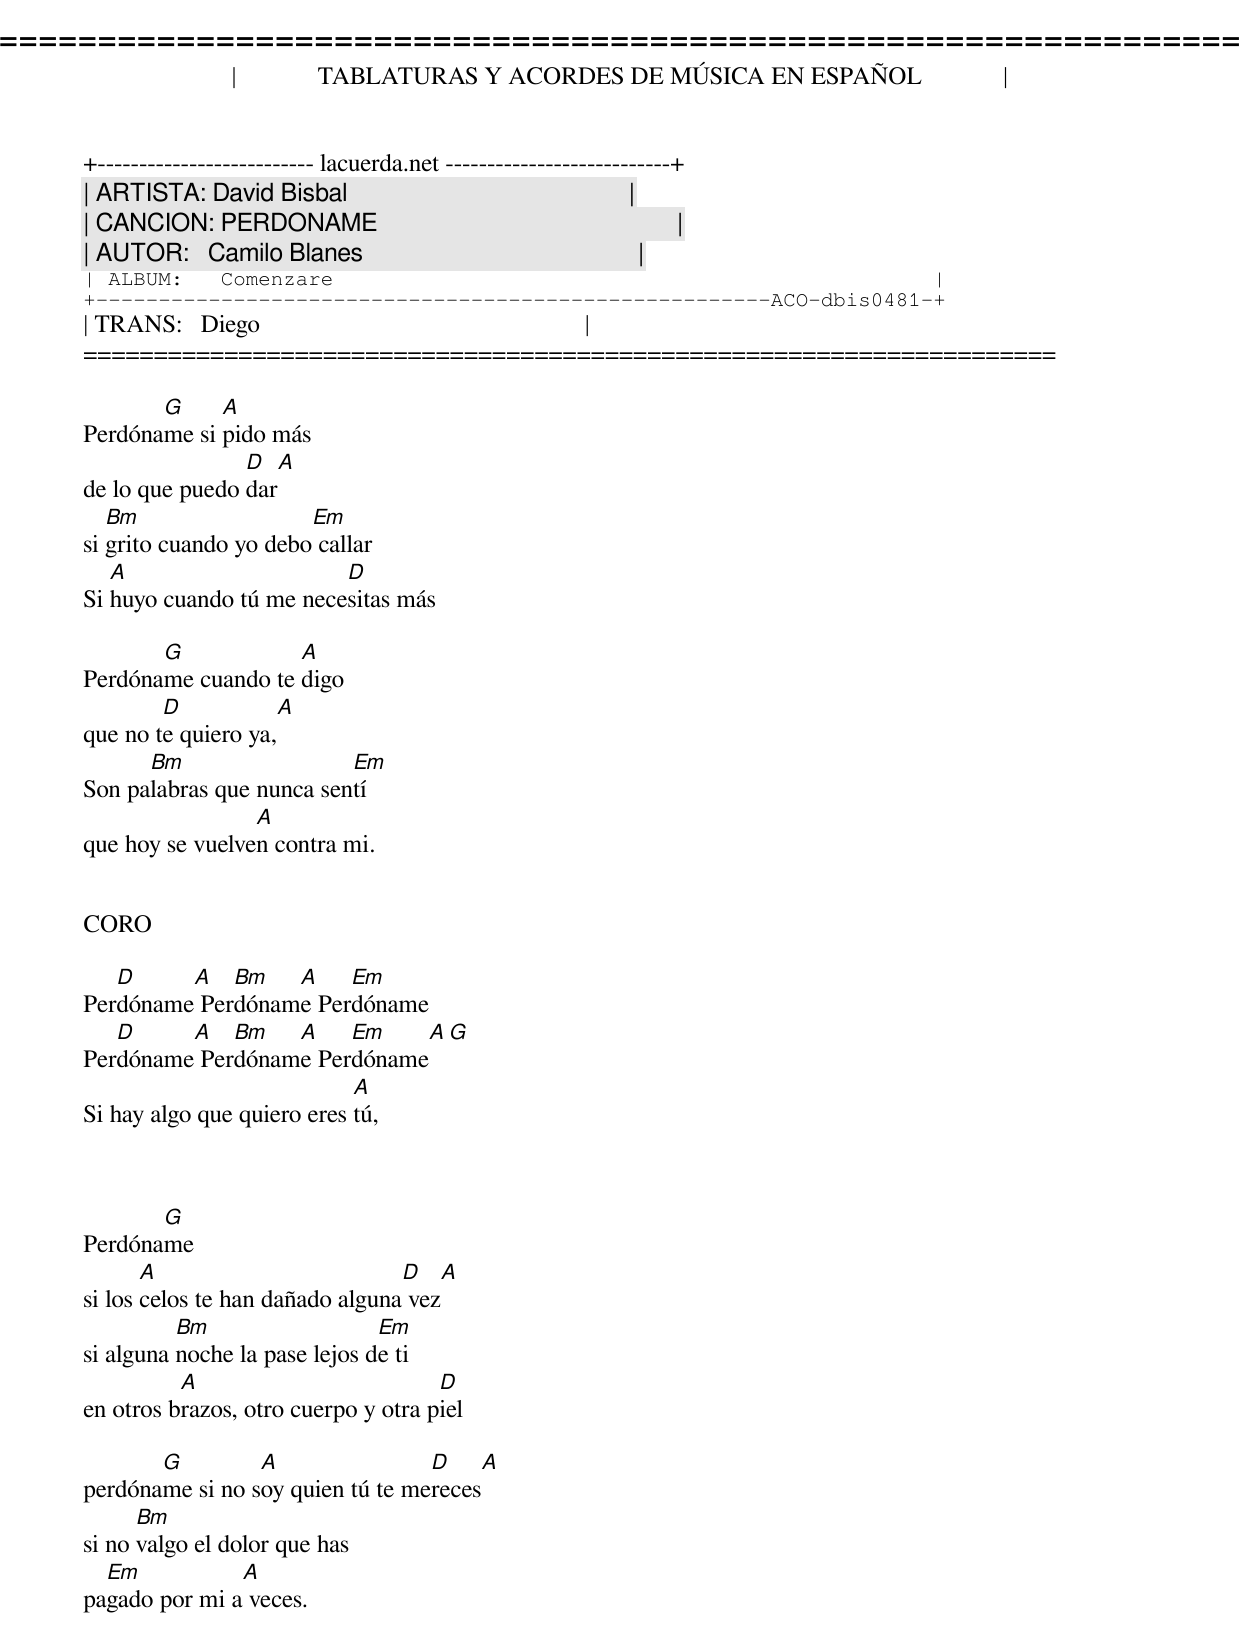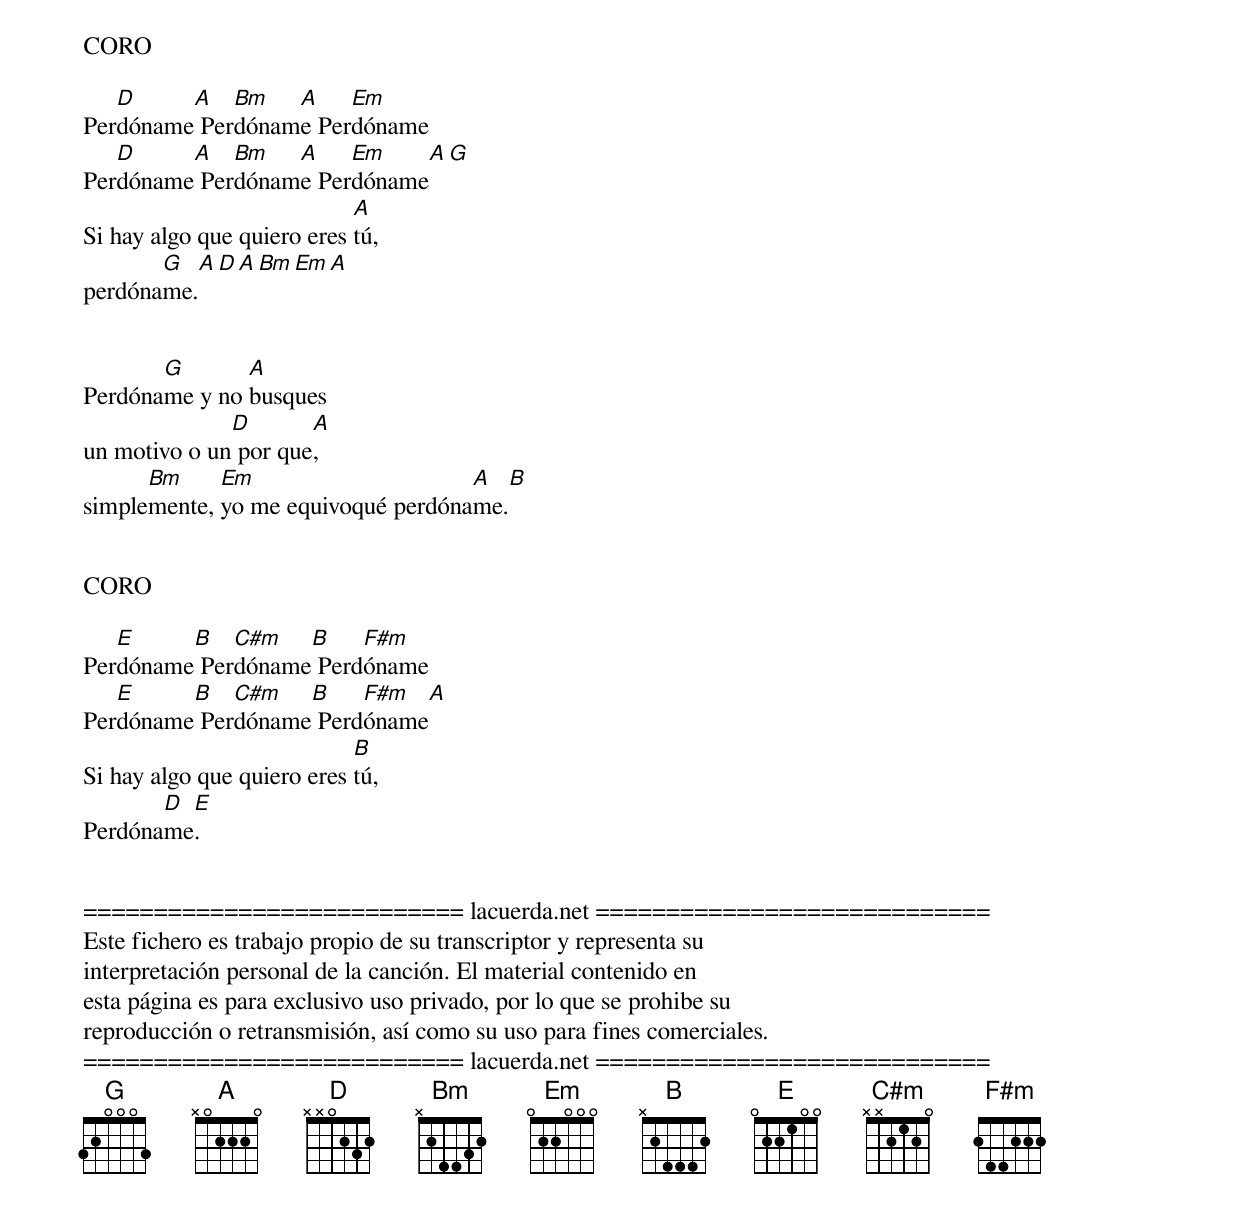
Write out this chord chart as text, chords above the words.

=====================================================================
|             TABLATURAS Y ACORDES DE MÚSICA EN ESPAÑOL             |
+-------------------------- lacuerda.net ---------------------------+
| ARTISTA: David Bisbal                                             |
| CANCION: PERDONAME                                                |
| AUTOR:   Camilo Blanes                                            |
| ALBUM:   Comenzare                                                |
+------------------------------------------------------ACO-dbis0481-+
| TRANS:   Diego                                                    |
=====================================================================

       G     A
Perdóname si pido más
                D      A
de lo que puedo dar
   Bm                  Em
si grito cuando yo debo callar
   A                     D
Si huyo cuando tú me necesitas más

       G            A
Perdóname cuando te digo
        D           A
que no te quiero ya,
      Bm                  Em
Son palabras que nunca sentí
                 A
que hoy se vuelven contra mi.


CORO

   D     A   Bm   A    Em
Perdóname Perdóname Perdóname
   D     A   Bm   A    Em    A  G
Perdóname Perdóname Perdóname
                            A
Si hay algo que quiero eres tú,



       G
Perdóname
       A                         D     A
si los celos te han dañado alguna vez
          Bm                   Em
si alguna noche la pase lejos de ti
          A                          D
en otros brazos, otro cuerpo y otra piel

       G         A                D    A
perdóname si no soy quien tú te mereces
      Bm
si no valgo el dolor que has
  Em           A
pagado por mi a veces.


CORO

   D     A   Bm   A    Em
Perdóname Perdóname Perdóname
   D     A   Bm   A    Em    A  G
Perdóname Perdóname Perdóname
                            A
Si hay algo que quiero eres tú,
       G  A  D  A  Bm  Em  A
perdóname.


       G       A
Perdóname y no busques
              D       A
un motivo o un por que,
      Bm     Em                     A     B
simplemente, yo me equivoqué perdóname.


CORO

   E     B   C#m   B    F#m
Perdóname Perdóname Perdóname
   E     B   C#m   B    F#m   A
Perdóname Perdóname Perdóname
                            B
Si hay algo que quiero eres tú,
       D E
Perdóname.


=========================== lacuerda.net ============================
Este fichero es trabajo propio de su transcriptor y representa su
interpretación personal de la canción. El material contenido en
esta página es para exclusivo uso privado, por lo que se prohibe su
reproducción o retransmisión, así como su uso para fines comerciales.
=========================== lacuerda.net ============================
